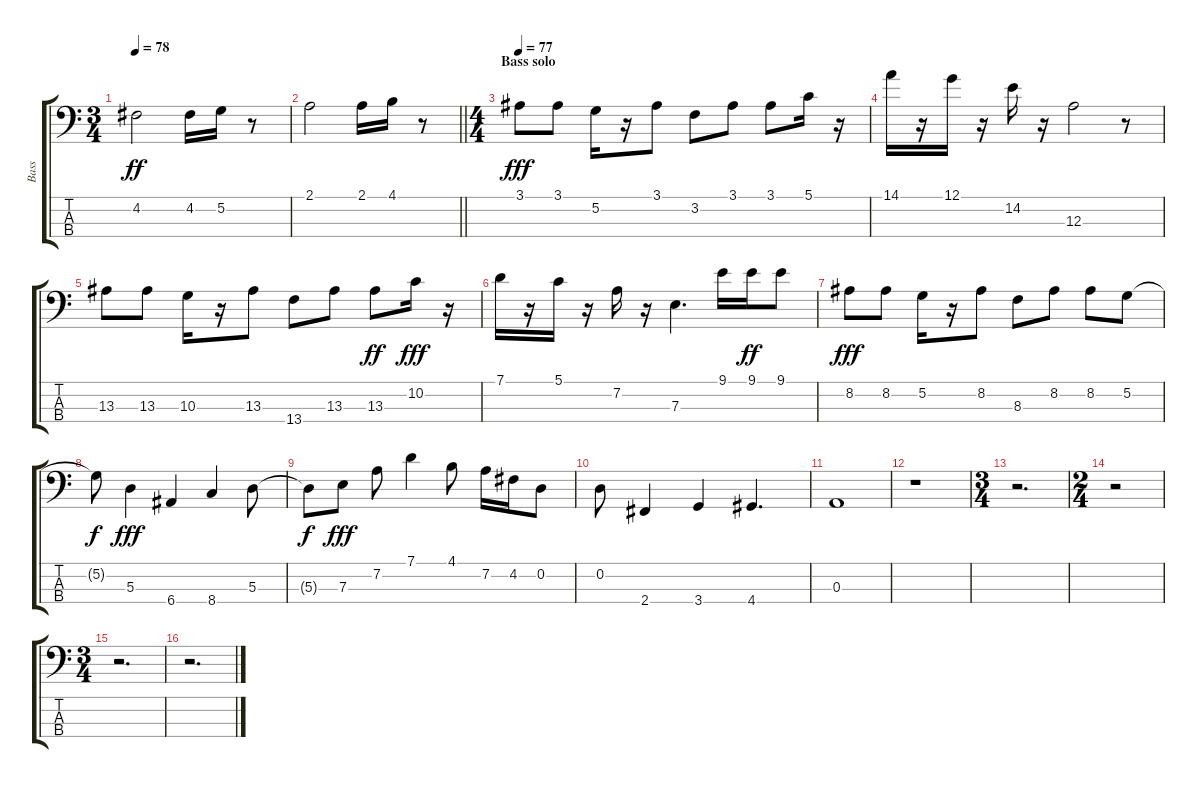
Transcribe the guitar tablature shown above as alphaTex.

\track ("Bass" "Bass") {instrument electricbassfinger}
\staff {score tabs}
\tuning (G2 D2 A1 E1) {hide}
\ts (3 4)
\tempo 78
\clef f4
\ks c
4.2.2{dy ff} 4.2.16 5.2.16 r.8 |
\barLineRight lightlight
2.1.2 2.1.16 4.1.16 r.8 |
\ts (4 4)
\section ("" "Bass solo")
\tempo 77
3.1.8{dy fff} 3.1.8 5.2.16 r.16 3.1.8 3.2.8 3.1.8 3.1.8 5.1.16 r.16 |
14.1.16 r.16 12.1.16 r.16 14.2.16 r.16 12.3.2 r.8 |
13.3.8 13.3.8 10.3.16 r.16 13.3.8 13.4.8 13.3.8 13.3.8{dy ff} 10.2.16{dy fff} r.16 |
7.1.16 r.16 5.1.16 r.16 7.2.16 r.16 7.3.4{d} 9.1.16 9.1.16{dy ff} 9.1.8 |
8.2.8{dy fff} 8.2.8 5.2.16 r.16 8.2.8 8.3.8 8.2.8 8.2.8 5.2.8 |
5.2{t}.8{dy f} 5.3.4{dy fff} 6.4.4 8.4.4 5.3.8 |
5.3{t}.8{dy f} 7.3.8{dy fff} 7.2.8 7.1.4 4.1.8 7.2.16 4.2.16 0.2.8 |
0.2.8 2.4.4 3.4.4 4.4.4{d} |
0.3.1 |
r.1 |
\ts (3 4)
r.2{d} |
\ts (2 4)
r.2 |
\ts (3 4)
r.2{d} |
r.2{d}
